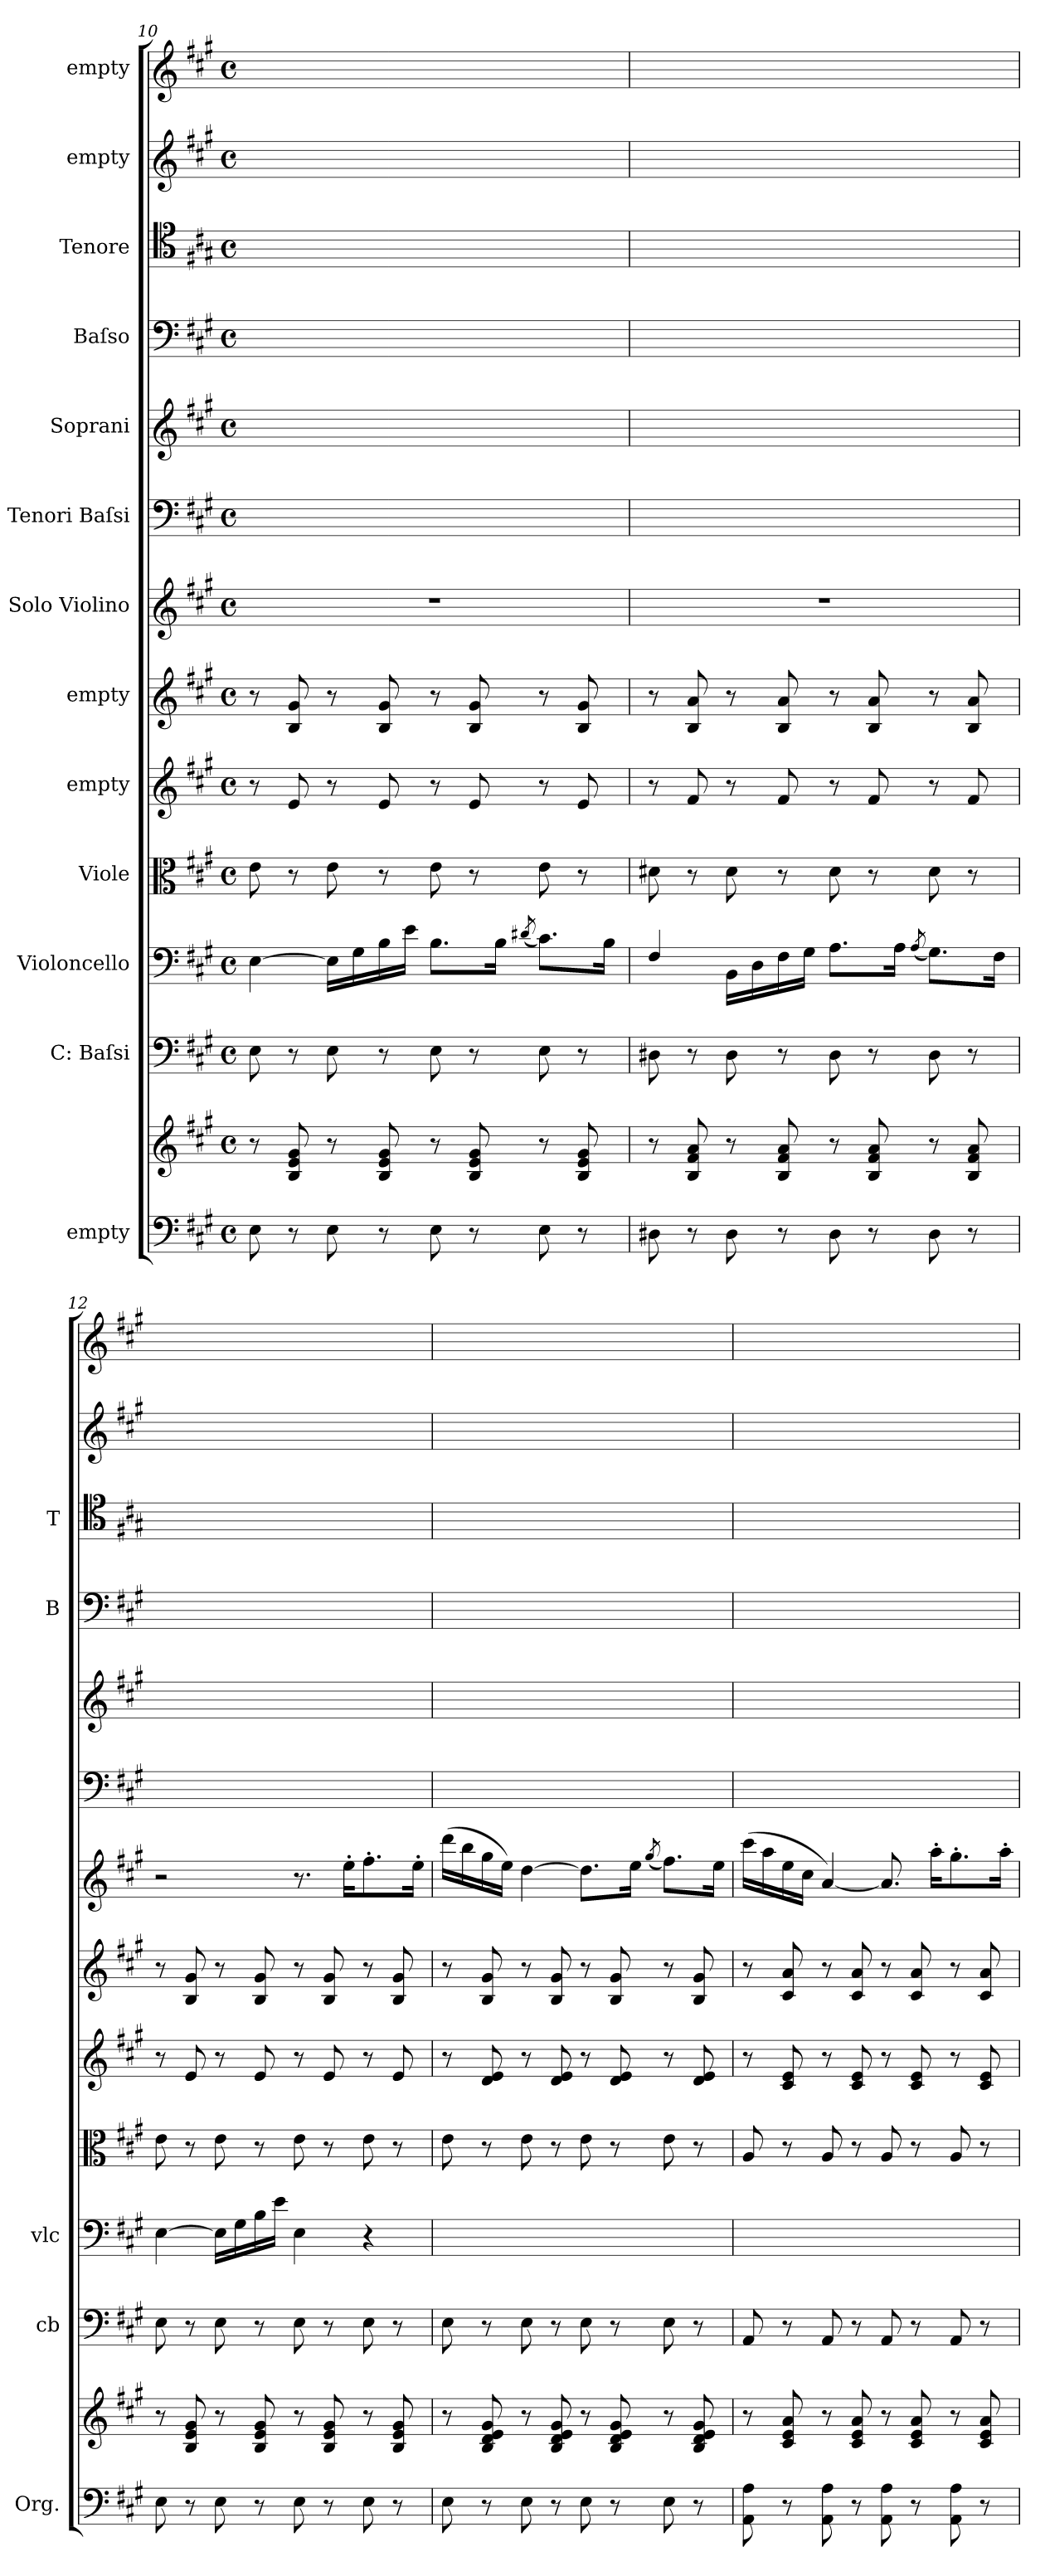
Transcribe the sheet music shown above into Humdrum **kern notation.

**kern	**kern	**kern	**kern	**kern	**kern	**kern	**kern	**kern	**kern	**kern	**kern	**kern	**kern
*part13	*part13	*part12	*part11	*part10	*part9	*part8	*part7	*part6	*part5	*part4	*part3	*part2	*part1
*staff14	*staff13	*staff12	*staff11	*staff10	*staff9	*staff8	*staff7	*staff6	*staff5	*staff4	*staff3	*staff2	*staff1
*I"empty	*	*I"C: Baſsi	*I"Violoncello	*I"Viole	*I"empty	*I"empty	*I"Solo Violino	*I"Tenori Baſsi	*I"Soprani	*I"Baſso	*I"Tenore	*I"empty	*I"empty
*I'Org.	*	*I'cb	*I'vlc	*	*	*	*	*	*	*I'B	*I'T	*	*
*clefF4	*clefG2	*clefF4	*clefF4	*clefC3	*clefG2	*clefG2	*clefG2	*clefF4	*clefG2	*clefF4	*clefC4	*clefG2	*clefG2
*k[f#c#g#]	*k[f#c#g#]	*k[f#c#g#]	*k[f#c#g#]	*k[f#c#g#]	*k[f#c#g#]	*k[f#c#g#]	*k[f#c#g#]	*k[f#c#g#]	*k[f#c#g#]	*k[f#c#g#]	*k[f#c#g#]	*k[f#c#g#]	*k[f#c#g#]
*A:	*A:	*A:	*A:	*A:	*A:	*A:	*A:	*A:	*A:	*A:	*A:	*A:	*A:
*M4/4	*M4/4	*M4/4	*M4/4	*M4/4	*M4/4	*M4/4	*M4/4	*M4/4	*M4/4	*M4/4	*M4/4	*M4/4	*M4/4
*met(c)	*met(c)	*met(c)	*met(c)	*met(c)	*met(c)	*met(c)	*met(c)	*met(c)	*met(c)	*met(c)	*met(c)	*met(c)	*met(c)
=10	=10	=10	=10	=10	=10	=10	=10	=10	=10	=10	=10	=10	=10
8E\	8r	8E\	[4E\	8e\	8r	8r	1r	1ryy	1ryy	1ryy	1ryy	1ryy	1ryy
8r	8B/ 8e/ 8g#/	8r	.	8r	8e/	8B/ 8g#/	.	.	.	.	.	.	.
8E\	8r	8E\	16E\LL]	8e\	8r	8r	.	.	.	.	.	.	.
.	.	.	16G#\	.	.	.	.	.	.	.	.	.	.
8r	8B/ 8e/ 8g#/	8r	16B\	8r	8e/	8B/ 8g#/	.	.	.	.	.	.	.
.	.	.	16e\JJ	.	.	.	.	.	.	.	.	.	.
8E\	8r	8E\	8.B\L	8e\	8r	8r	.	.	.	.	.	.	.
8r	8B/ 8e/ 8g#/	8r	.	8r	8e/	8B/ 8g#/	.	.	.	.	.	.	.
.	.	.	16B\Jk	.	.	.	.	.	.	.	.	.	.
.	.	.	(8qd#X/	.	.	.	.	.	.	.	.	.	.
8E\	8r	8E\	8.c#\L)	8e\	8r	8r	.	.	.	.	.	.	.
8r	8B/ 8e/ 8g#/	8r	.	8r	8e/	8B/ 8g#/	.	.	.	.	.	.	.
.	.	.	16B\Jk	.	.	.	.	.	.	.	.	.	.
=11	=11	=11	=11	=11	=11	=11	=11	=11	=11	=11	=11	=11	=11
8D#X\	8r	8D#X\	4F#/	8d#X\	8r	8r	1r	1ryy	1ryy	1ryy	1ryy	1ryy	1ryy
8r	8B/ 8f#/ 8a/	8r	.	8r	8f#/	8B/ 8a/	.	.	.	.	.	.	.
8D#\	8r	8D#\	16BB\LL	8d#\	8r	8r	.	.	.	.	.	.	.
.	.	.	16D\	.	.	.	.	.	.	.	.	.	.
8r	8B/ 8f#/ 8a/	8r	16F#\	8r	8f#/	8B/ 8a/	.	.	.	.	.	.	.
.	.	.	16G#\JJ	.	.	.	.	.	.	.	.	.	.
8D#\	8r	8D#\	8.A\L	8d#\	8r	8r	.	.	.	.	.	.	.
8r	8B/ 8f#/ 8a/	8r	.	8r	8f#/	8B/ 8a/	.	.	.	.	.	.	.
.	.	.	16A\Jk	.	.	.	.	.	.	.	.	.	.
.	.	.	(8qA/	.	.	.	.	.	.	.	.	.	.
8D#\	8r	8D#\	8.G#\L)	8d#\	8r	8r	.	.	.	.	.	.	.
8r	8B/ 8f#/ 8a/	8r	.	8r	8f#/	8B/ 8a/	.	.	.	.	.	.	.
.	.	.	16F#\Jk	.	.	.	.	.	.	.	.	.	.
=12	=12	=12	=12	=12	=12	=12	=12	=12	=12	=12	=12	=12	=12
8E\	8r	8E\	[4E\	8e\	8r	8r	2r	1ryy	1ryy	1ryy	1ryy	1ryy	1ryy
8r	8B/ 8e/ 8g#/	8r	.	8r	8e/	8B/ 8g#/	.	.	.	.	.	.	.
8E\	8r	8E\	16E\LL]	8e\	8r	8r	.	.	.	.	.	.	.
.	.	.	16G#\	.	.	.	.	.	.	.	.	.	.
8r	8B/ 8e/ 8g#/	8r	16B\	8r	8e/	8B/ 8g#/	.	.	.	.	.	.	.
.	.	.	16e\JJ	.	.	.	.	.	.	.	.	.	.
8E\	8r	8E\	4E\	8e\	8r	8r	8.r	.	.	.	.	.	.
8r	8B/ 8e/ 8g#/	8r	.	8r	8e/	8B/ 8g#/	.	.	.	.	.	.	.
.	.	.	.	.	.	.	16ee'\KL	.	.	.	.	.	.
8E\	8r	8E\	4r	8e\	8r	8r	8.ff#'\	.	.	.	.	.	.
8r	8B/ 8e/ 8g#/	8r	.	8r	8e/	8B/ 8g#/	.	.	.	.	.	.	.
.	.	.	.	.	.	.	16ee'\Jk	.	.	.	.	.	.
=13	=13	=13	=13	=13	=13	=13	=13	=13	=13	=13	=13	=13	=13
8E\	8r	8E\	8E\yy	8e\	8r	8r	(16ddd\LL	1ryy	1ryy	1ryy	1ryy	1ryy	1ryy
.	.	.	.	.	.	.	16bb\	.	.	.	.	.	.
8r	8B/ 8d/ 8e/ 8g#/	8r	8ryy	8r	8d/ 8e/	8B/ 8g#/	16gg#\	.	.	.	.	.	.
.	.	.	.	.	.	.	16ee\JJ)	.	.	.	.	.	.
8E\	8r	8E\	8E\yy	8e\	8r	8r	[4dd\	.	.	.	.	.	.
8r	8B/ 8d/ 8e/ 8g#/	8r	8ryy	8r	8d/ 8e/	8B/ 8g#/	.	.	.	.	.	.	.
8E\	8r	8E\	8E\yy	8e\	8r	8r	8.dd\L]	.	.	.	.	.	.
8r	8B/ 8d/ 8e/ 8g#/	8r	8ryy	8r	8d/ 8e/	8B/ 8g#/	.	.	.	.	.	.	.
.	.	.	.	.	.	.	16ee\Jk	.	.	.	.	.	.
.	.	.	.	.	.	.	(8qgg#/	.	.	.	.	.	.
8E\	8r	8E\	8E\yy	8e\	8r	8r	8.ff#\L)	.	.	.	.	.	.
8r	8B/ 8d/ 8e/ 8g#/	8r	8ryy	8r	8d/ 8e/	8B/ 8g#/	.	.	.	.	.	.	.
.	.	.	.	.	.	.	16ee\Jk	.	.	.	.	.	.
=14	=14	=14	=14	=14	=14	=14	=14	=14	=14	=14	=14	=14	=14
8AA\ 8A\	8r	8AA/	8AA/yy	8A/	8r	8r	(16ccc#\LL	1ryy	1ryy	1ryy	1ryy	1ryy	1ryy
.	.	.	.	.	.	.	16aa\	.	.	.	.	.	.
8r	8c#/ 8e/ 8a/	8r	8ryy	8r	8c#/ 8e/	8c#/ 8a/	16ee\	.	.	.	.	.	.
.	.	.	.	.	.	.	16cc#\JJ	.	.	.	.	.	.
8AA\ 8A\	8r	8AA/	8AA/yy	8A/	8r	8r	[4a/)	.	.	.	.	.	.
8r	8c#/ 8e/ 8a/	8r	8ryy	8r	8c#/ 8e/	8c#/ 8a/	.	.	.	.	.	.	.
8AA\ 8A\	8r	8AA/	8AA/yy	8A/	8r	8r	8.a/]	.	.	.	.	.	.
8r	8c#/ 8e/ 8a/	8r	8ryy	8r	8c#/ 8e/	8c#/ 8a/	.	.	.	.	.	.	.
.	.	.	.	.	.	.	16aa'\KL	.	.	.	.	.	.
8AA\ 8A\	8r	8AA/	8AA/yy	8A/	8r	8r	8.gg#'\	.	.	.	.	.	.
8r	8c#/ 8e/ 8a/	8r	8ryy	8r	8c#/ 8e/	8c#/ 8a/	.	.	.	.	.	.	.
.	.	.	.	.	.	.	16aa'\Jk	.	.	.	.	.	.
=	=	=	=	=	=	=	=	=	=	=	=	=	=
*-	*-	*-	*-	*-	*-	*-	*-	*-	*-	*-	*-	*-	*-
